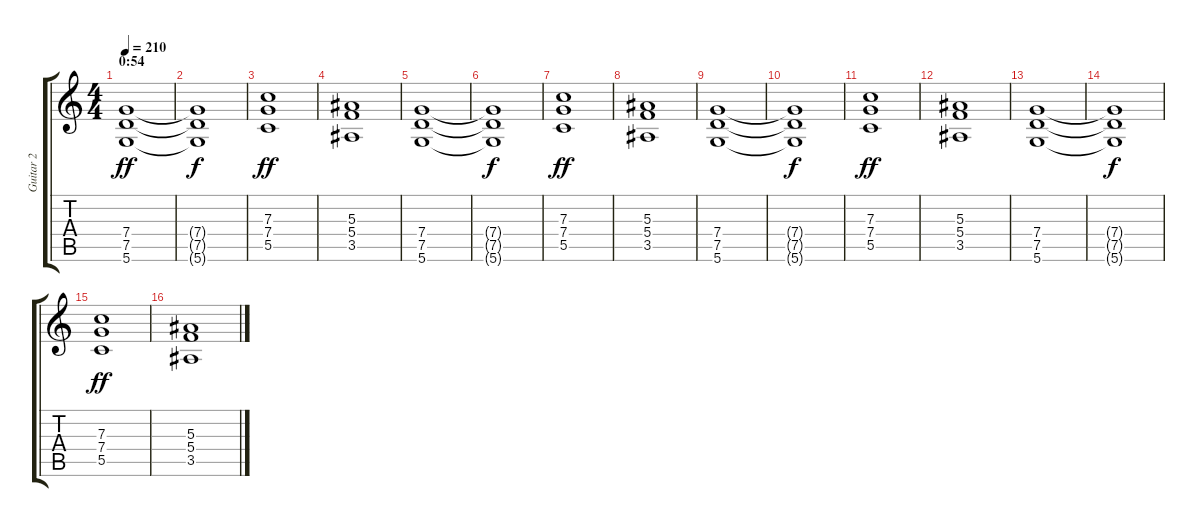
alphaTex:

\track ("Guitar 2" "Guitar 2") {instrument distortionguitar}
\staff {score tabs}
\tuning (D4 A3 F3 C3 G2 D2) {hide}
\ts (4 4)
\section ("" "0:54")
\tempo 210
\clef g2
\ks c
(7.4 7.5 5.6).1{dy ff} |
(7.4{t} 7.5{t} 5.6{t}).1{dy f} |
(7.3 7.4 5.5).1{dy ff} |
(5.3 5.4 3.5).1 |
(7.4 7.5 5.6).1 |
(7.4{t} 7.5{t} 5.6{t}).1{dy f} |
(7.3 7.4 5.5).1{dy ff} |
(5.3 5.4 3.5).1 |
(7.4 7.5 5.6).1 |
(7.4{t} 7.5{t} 5.6{t}).1{dy f} |
(7.3 7.4 5.5).1{dy ff} |
(5.3 5.4 3.5).1 |
(7.4 7.5 5.6).1 |
(7.4{t} 7.5{t} 5.6{t}).1{dy f} |
(7.3 7.4 5.5).1{dy ff} |
(5.3 5.4 3.5).1
